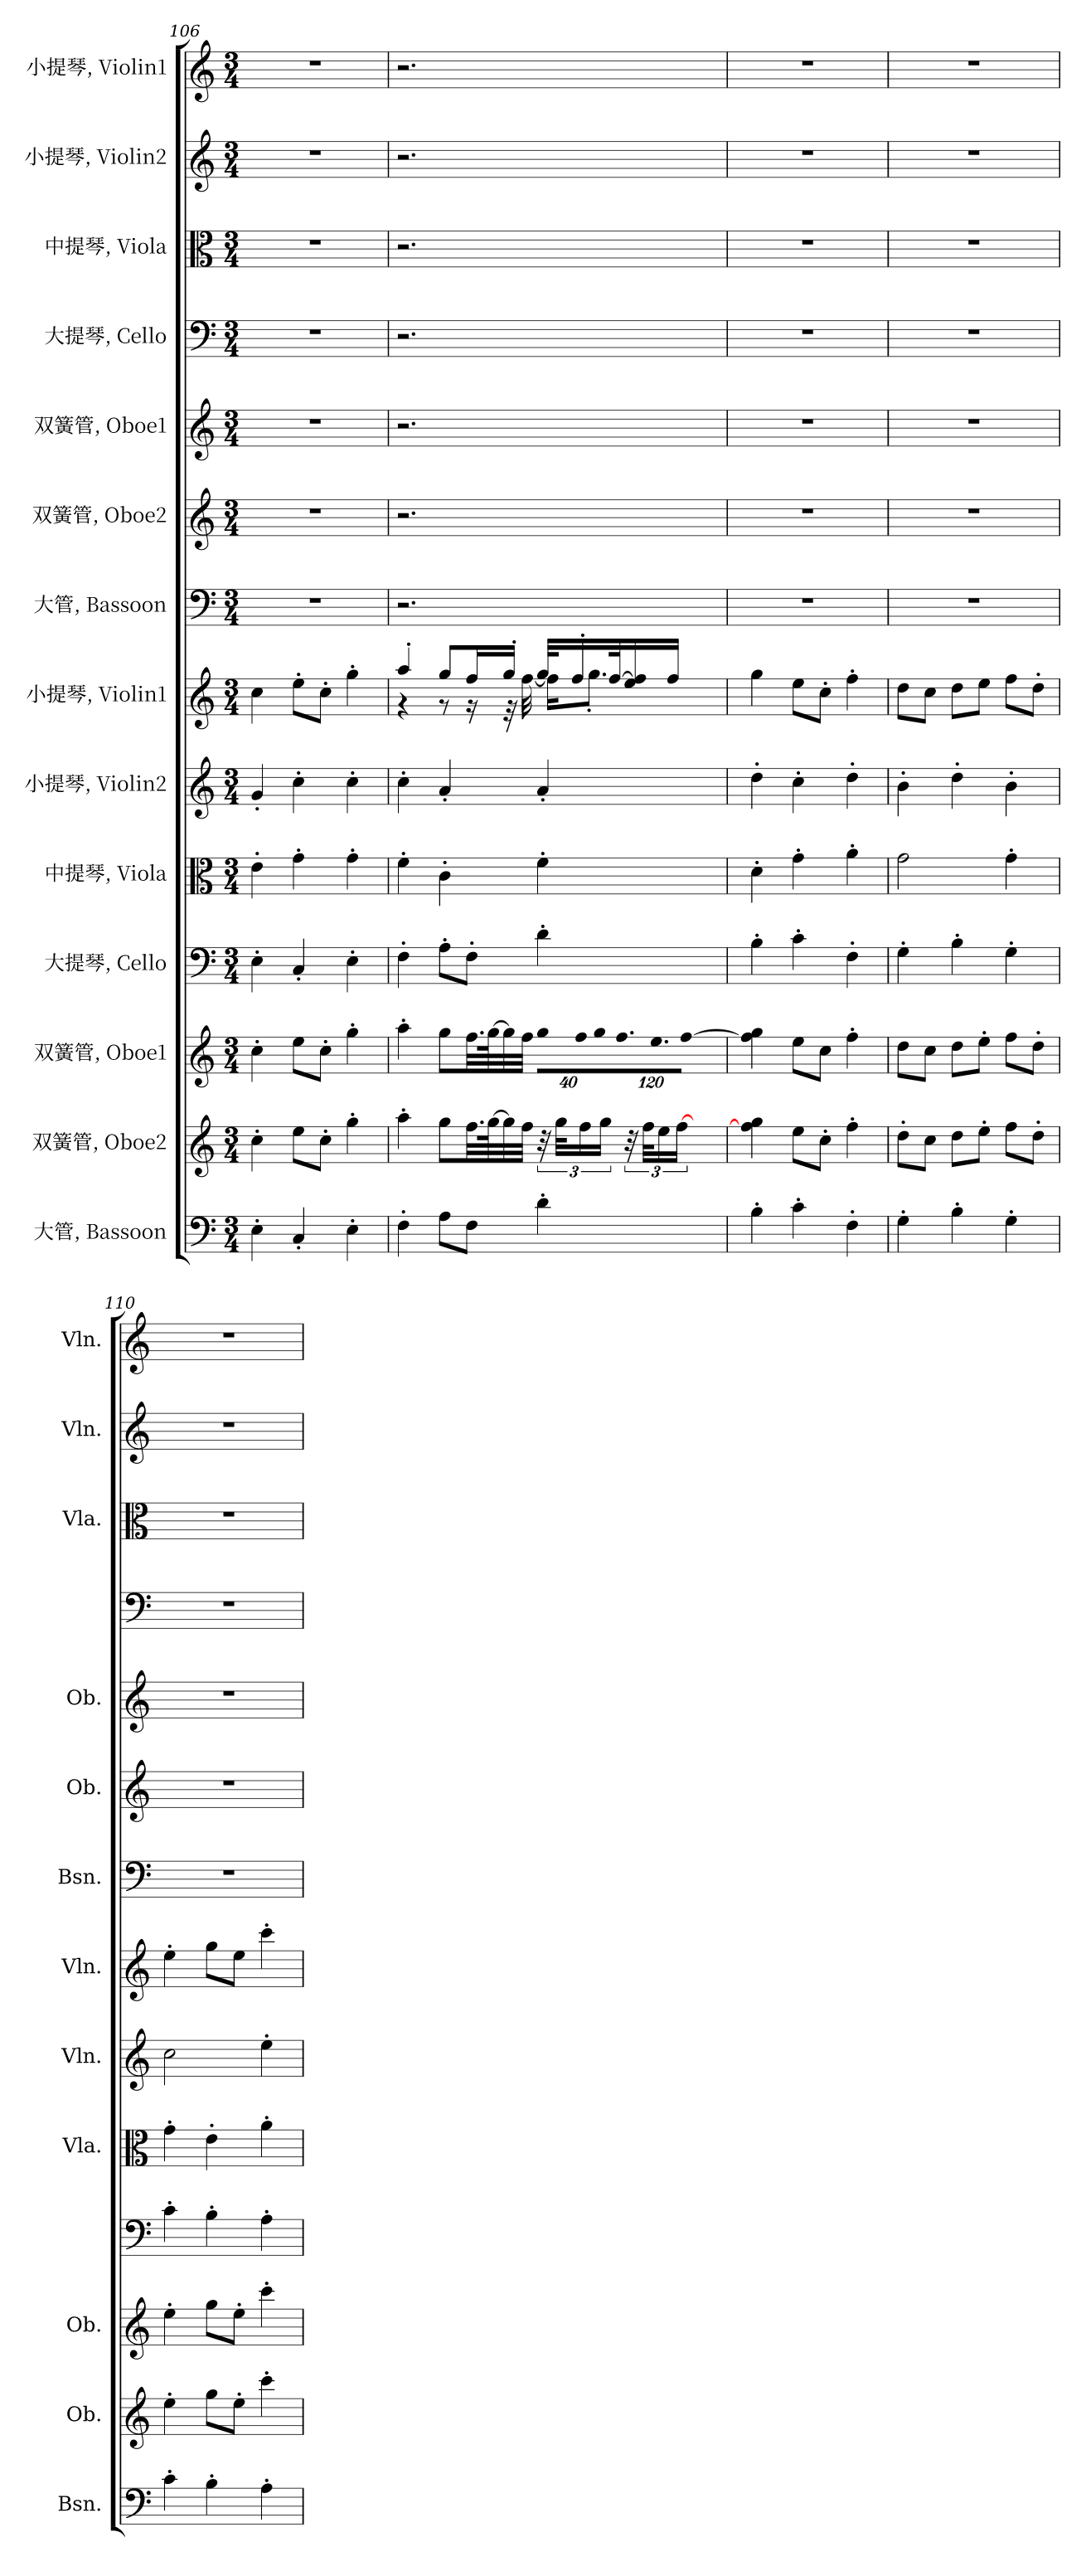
**kern	**kern	**kern	**kern	**kern	**kern	**kern	**kern	**kern	**kern	**kern	**kern	**kern	**kern
*part14	*part13	*part12	*part11	*part10	*part9	*part8	*part7	*part6	*part5	*part4	*part3	*part2	*part1
*staff14	*staff13	*staff12	*staff11	*staff10	*staff9	*staff8	*staff7	*staff6	*staff5	*staff4	*staff3	*staff2	*staff1
*I"大管, Bassoon	*I"双簧管, Oboe2	*I"双簧管, Oboe1	*I"大提琴, Cello	*I"中提琴, Viola	*I"小提琴, Violin2	*I"小提琴, Violin1	*I"大管, Bassoon	*I"双簧管, Oboe2	*I"双簧管, Oboe1	*I"大提琴, Cello	*I"中提琴, Viola	*I"小提琴, Violin2	*I"小提琴, Violin1
*I'Bsn.	*I'Ob.	*I'Ob.	*	*I'Vla.	*I'Vln.	*I'Vln.	*I'Bsn.	*I'Ob.	*I'Ob.	*	*I'Vla.	*I'Vln.	*I'Vln.
*clefF4	*clefG2	*clefG2	*clefF4	*clefC3	*clefG2	*clefG2	*clefF4	*clefG2	*clefG2	*clefF4	*clefC3	*clefG2	*clefG2
*k[]	*k[]	*k[]	*k[]	*k[]	*k[]	*k[]	*k[]	*k[]	*k[]	*k[]	*k[]	*k[]	*k[]
*M3/4	*M3/4	*M3/4	*M3/4	*M3/4	*M3/4	*M3/4	*M3/4	*M3/4	*M3/4	*M3/4	*M3/4	*M3/4	*M3/4
=106	=106	=106	=106	=106	=106	=106	=106	=106	=106	=106	=106	=106	=106
4E'\	4cc'\	4cc'\	4E'\	4e'\	4g'/	4cc\	2.r	2.r	2.r	2.r	2.r	2.r	2.r
4C'/	8ee\L	8ee\L	4C'/	4g'\	4cc'\	8ee'\L	.	.	.	.	.	.	.
.	8cc'\J	8cc'\J	.	.	.	8cc'\J	.	.	.	.	.	.	.
4E'\	4gg'\	4gg'\	4E'\	4g'\	4cc'\	4gg'\	.	.	.	.	.	.	.
!!LO:PB:g=z
=107	=107	=107	=107	=107	=107	=107	=107	=107	=107	=107	=107	=107	=107
*	*	*	*	*	*	*^	*	*	*	*	*	*	*
4F'\	4aa'\	4aa'\	4F'\	4f'\	4cc'\	4aa'/	4r	2.r	2.r	2.r	2.r	2.r	2.r	2.r
8A\L	8gg\L	8gg\L	8A'\L	4c'\	4a'/	8gg/L	8r	.	.	.	.	.	.	.
8F\J	32.ff\LL	32.ff\LL	8F'\J	.	.	16ff/L	16r	.	.	.	.	.	.	.
.	[64gg\K	[64gg\K	.	.	.	.	.	.	.	.	.	.	.	.
.	32gg\]	32gg\]	.	.	.	16gg'/JJ	32r	.	.	.	.	.	.	.
.	32ff\JJJ	32ff\JJJ	.	.	.	.	[32ff\	.	.	.	.	.	.	.
*	*	*Xbrackettup	*	*	*	*	*	*	*	*	*	*	*	*
!	!	!LO:N:vis=32	!	!	!	!	!	!	!	!	!	!	!	!
4d'\	48r	640%23gg\LLL	4d'\	4f'\	4a'/	32gg/KLL	16ff\KL]	.	.	.	.	.	.	.
.	48gg\KLL	.	.	.	.	.	.	.	.	.	.	.	.	.
.	.	.	.	.	.	16ff'/	.	.	.	.	.	.	.	.
!	!	!LO:N:vis=32	!	!	!	!	!	!	!	!	!	!	!	!
.	.	640%23ff\	.	.	.	.	.	.	.	.	.	.	.	.
.	24ff\	.	.	.	.	.	.	.	.	.	.	.	.	.
.	.	.	.	.	.	.	8.gg'\J	.	.	.	.	.	.	.
!	!	!LO:N:vis=32	!	!	!	!	!	!	!	!	!	!	!	!
.	.	640%23gg\	.	.	.	.	.	.	.	.	.	.	.	.
.	24gg\JJ	.	.	.	.	.	.	.	.	.	.	.	.	.
.	.	.	.	.	.	[32ff/K	.	.	.	.	.	.	.	.
!	!	!LO:N:vis=32.	!	!	!	!	!	!	!	!	!	!	!	!
.	.	1920%103ff\	.	.	.	.	.	.	.	.	.	.	.	.
.	48r	.	.	.	.	16ee/ 16ff/]	.	.	.	.	.	.	.	.
.	48ff\KLL	.	.	.	.	.	.	.	.	.	.	.	.	.
!	!	!LO:N:vis=32.	!	!	!	!	!	!	!	!	!	!	!	!
.	.	1920%103ee\	.	.	.	.	.	.	.	.	.	.	.	.
.	24ee\	.	.	.	.	.	.	.	.	.	.	.	.	.
.	.	.	.	.	.	16ff/JJ	.	.	.	.	.	.	.	.
.	[24ff\JJ	.	.	.	.	.	.	.	.	.	.	.	.	.
!	!	!LO:N:vis=32	!	!	!	!	!	!	!	!	!	!	!	!
.	.	[640%23ff\JJJ	.	.	.	.	.	.	.	.	.	.	.	.
960ryy	960ryy	.	960ryy	960ryy	960ryy	960ryy	960ryy	960ryy	960ryy	960ryy	960ryy	960ryy	960ryy	960ryy
*	*	*	*	*	*	*v	*v	*	*	*	*	*	*	*
=108	=108	=108	=108	=108	=108	=108	=108	=108	=108	=108	=108	=108	=108
4B'\	4ff\] 4gg\	4ff\] 4gg\	4B'\	4d'\	4dd'\	4gg\	2.r	2.r	2.r	2.r	2.r	2.r	2.r
4c'\	8ee\L	8ee\L	4c'\	4g'\	4cc'\	8ee\L	.	.	.	.	.	.	.
.	8cc'\J	8cc\J	.	.	.	8cc'\J	.	.	.	.	.	.	.
4F'\	4ff'\	4ff'\	4F'\	4a'\	4dd'\	4ff'\	.	.	.	.	.	.	.
=109	=109	=109	=109	=109	=109	=109	=109	=109	=109	=109	=109	=109	=109
4G'\	8dd'\L	8dd\L	4G'\	2g\	4b'\	8dd\L	2.r	2.r	2.r	2.r	2.r	2.r	2.r
.	8cc\J	8cc\J	.	.	.	8cc\J	.	.	.	.	.	.	.
4B'\	8dd\L	8dd\L	4B'\	.	4dd'\	8dd\L	.	.	.	.	.	.	.
.	8ee'\J	8ee'\J	.	.	.	8ee\J	.	.	.	.	.	.	.
4G'\	8ff\L	8ff\L	4G'\	4g'\	4b'\	8ff\L	.	.	.	.	.	.	.
.	8dd'\J	8dd'\J	.	.	.	8dd'\J	.	.	.	.	.	.	.
=110	=110	=110	=110	=110	=110	=110	=110	=110	=110	=110	=110	=110	=110
4c'\	4ee'\	4ee'\	4c'\	4g'\	2cc\	4ee'\	2.r	2.r	2.r	2.r	2.r	2.r	2.r
4B'\	8gg\L	8gg\L	4B'\	4e'\	.	8gg\L	.	.	.	.	.	.	.
.	8ee'\J	8ee'\J	.	.	.	8ee\J	.	.	.	.	.	.	.
4A'\	4ccc'\	4ccc'\	4A'\	4a'\	4ee'\	4ccc'\	.	.	.	.	.	.	.
=	=	=	=	=	=	=	=	=	=	=	=	=	=
*-	*-	*-	*-	*-	*-	*-	*-	*-	*-	*-	*-	*-	*-
